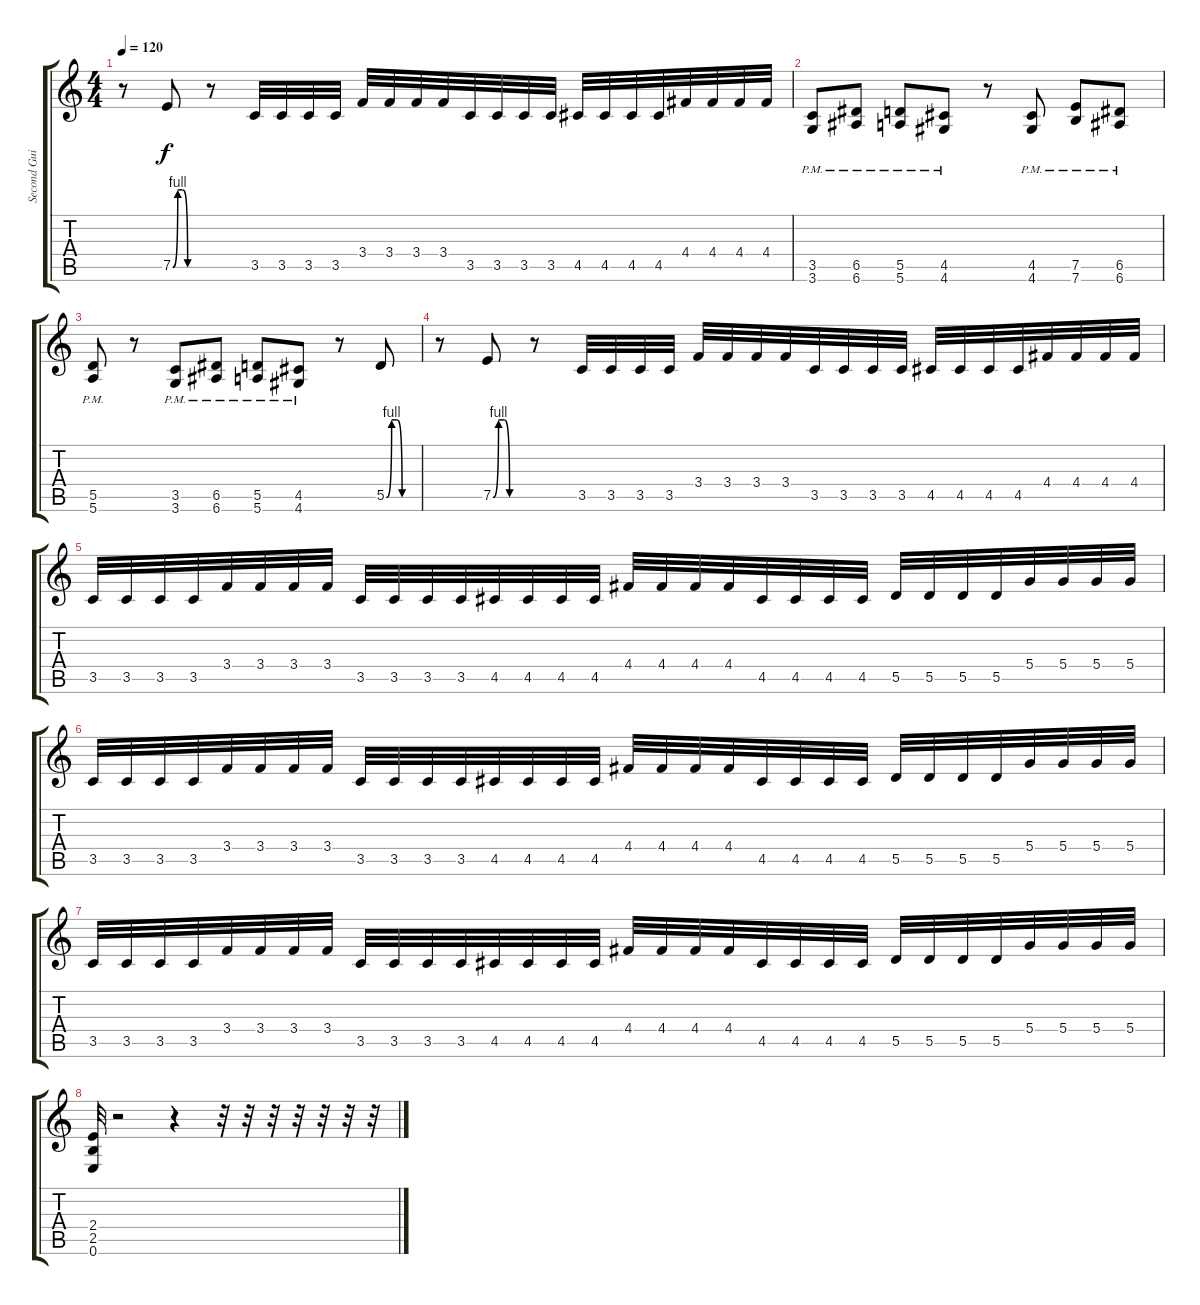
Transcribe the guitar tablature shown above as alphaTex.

\track ("Second Guitar" "Second Gui") {instrument distortionguitar}
\staff {score tabs}
\tuning (E4 B3 G3 D3 A2 E2) {hide}
\ts (4 4)
\tempo 120
\clef g2
\ks c
r.8{dy f} 7.5{be (custom 0 0 10 4 20 4 30 0 60 0)}.8 r.8 3.5.32 3.5.32 3.5.32 3.5.32 3.4.32 3.4.32 3.4.32 3.4.32 3.5.32 3.5.32 3.5.32 3.5.32 4.5.32 4.5.32 4.5.32 4.5.32 4.4.32 4.4.32 4.4.32 4.4.32 |
(3.5 3.6{pm}).8 (6.5 6.6{pm}).8 (5.5 5.6{pm}).8 (4.5 4.6{pm}).8 r.8 (4.5 4.6{pm}).8 (7.5 7.6{pm}).8 (6.5 6.6{pm}).8 |
(5.5 5.6{pm}).8 r.8 (3.5 3.6{pm}).8 (6.5 6.6{pm}).8 (5.5 5.6{pm}).8 (4.5 4.6{pm}).8 r.8 5.5{be (custom 0 0 10 4 20 4 30 0 60 0)}.8 |
r.8 7.5{be (custom 0 0 10 4 20 4 30 0 60 0)}.8 r.8 3.5.32 3.5.32 3.5.32 3.5.32 3.4.32 3.4.32 3.4.32 3.4.32 3.5.32 3.5.32 3.5.32 3.5.32 4.5.32 4.5.32 4.5.32 4.5.32 4.4.32 4.4.32 4.4.32 4.4.32 |
3.5.32 3.5.32 3.5.32 3.5.32 3.4.32 3.4.32 3.4.32 3.4.32 3.5.32 3.5.32 3.5.32 3.5.32 4.5.32 4.5.32 4.5.32 4.5.32 4.4.32 4.4.32 4.4.32 4.4.32 4.5.32 4.5.32 4.5.32 4.5.32 5.5.32 5.5.32 5.5.32 5.5.32 5.4.32 5.4.32 5.4.32 5.4.32 |
3.5.32 3.5.32 3.5.32 3.5.32 3.4.32 3.4.32 3.4.32 3.4.32 3.5.32 3.5.32 3.5.32 3.5.32 4.5.32 4.5.32 4.5.32 4.5.32 4.4.32 4.4.32 4.4.32 4.4.32 4.5.32 4.5.32 4.5.32 4.5.32 5.5.32 5.5.32 5.5.32 5.5.32 5.4.32 5.4.32 5.4.32 5.4.32 |
3.5.32 3.5.32 3.5.32 3.5.32 3.4.32 3.4.32 3.4.32 3.4.32 3.5.32 3.5.32 3.5.32 3.5.32 4.5.32 4.5.32 4.5.32 4.5.32 4.4.32 4.4.32 4.4.32 4.4.32 4.5.32 4.5.32 4.5.32 4.5.32 5.5.32 5.5.32 5.5.32 5.5.32 5.4.32 5.4.32 5.4.32 5.4.32 |
(2.4 2.5 0.6).32 r.2 r.4 r.32 r.32 r.32 r.32 r.32 r.32 r.32
